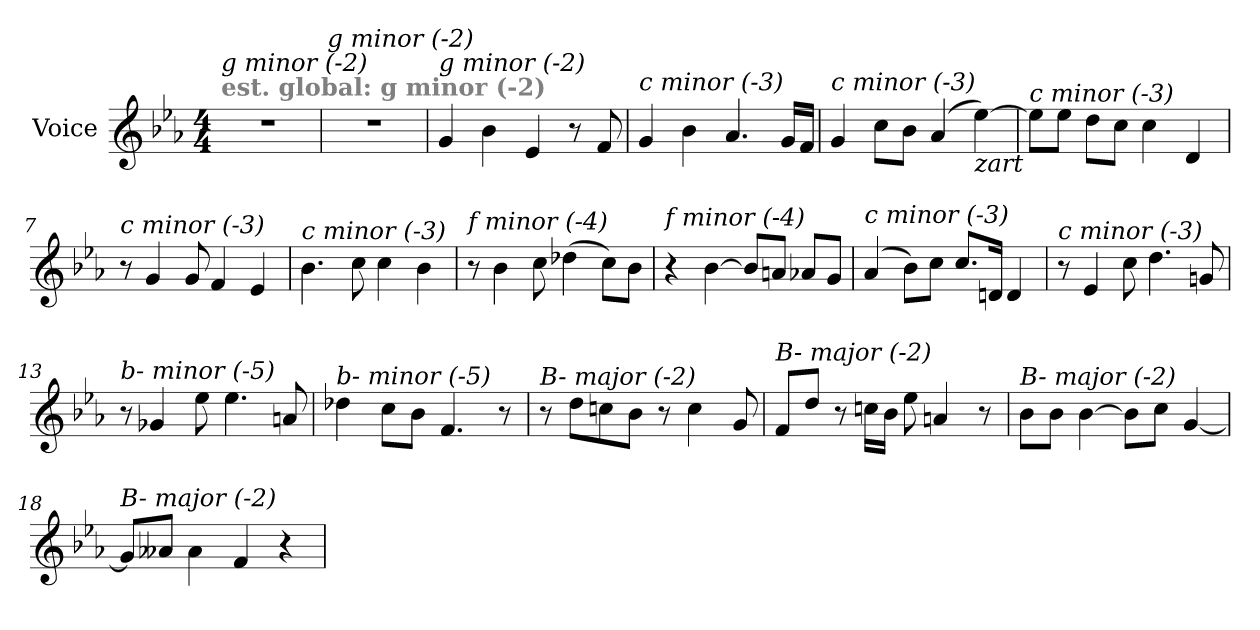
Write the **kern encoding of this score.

**kern
*part1
*staff1
*I"Voice
*I'V
*clefG2
*k[b-e-a-]
*M4/4
*MM69
=1
!LO:TX:a:B:color=#808080:t=est. global&colon; g minor (-2)
!LO:TX:i:t=g minor (-2)
1r
=2
!LO:TX:i:t=g minor (-2)
1r
=3
!LO:TX:i:t=g minor (-2)
4g/
4b-\
4e-/
8r
8f/
=4
!LO:TX:i:t=c minor (-3)
4g/
4b-\
4.a-/
16g/LL
16f/JJ
=5
!LO:TX:i:t=c minor (-3)
4g/
8cc\L
8b-\J
(>4a-/
!LO:TX:b:i:t=zart
[4ee-\)
=6
!LO:TX:i:t=c minor (-3)
8ee-\L]
8ee-\J
8dd\L
8cc\J
4cc\
4d/
!!LO:LB:g=z
=7
!LO:TX:i:t=c minor (-3)
8r
4g/
8g/
4f/
4e-/
=8
!LO:TX:i:t=c minor (-3)
4.b-\
8cc\
4cc\
4b-\
=9
!LO:TX:i:t=f minor (-4)
8r
4b-\
8cc\
(>4dd-X\
8cc\L)
8b-\J
=10
!LO:TX:i:t=f minor (-4)
4r
[4b-\
8b-/L]
8an/J
8a-X/L
8g/J
!!LO:LB:g=z
=11
!LO:TX:i:t=c minor (-3)
(>4a-/
8b-\L)
8cc\J
8.cc/L
16dn/Jk
4d/
=12
!LO:TX:i:t=c minor (-3)
8r
4e-/
8cc\
4.dd\
8gn/
=13
!LO:TX:i:t=b- minor (-5)
8r
4g-X/
8ee-\
4.ee-\
8an/
=14
!LO:TX:i:t=b- minor (-5)
4dd-X\
8cc\L
8b-\J
4.f/
8r
!!LO:LB:g=z
=15
!LO:TX:i:t=B- major (-2)
8r
8dd\L
8ccn\
8b-\J
8r
4cc\
8g/
=16
!LO:TX:i:t=B- major (-2)
8f/L
8dd/J
8r
16ccn\LL
16b-\JJ
8ee-\
4an/
8r
=17
!LO:TX:i:t=B- major (-2)
8b-\L
8b-\J
[4b-\
8b-\L]
8cc\J
[4g/
=18
!LO:TX:i:t=B- major (-2)
8g/L]
8a--Xi/J
4a--i\
4f/
4r
=
*-
